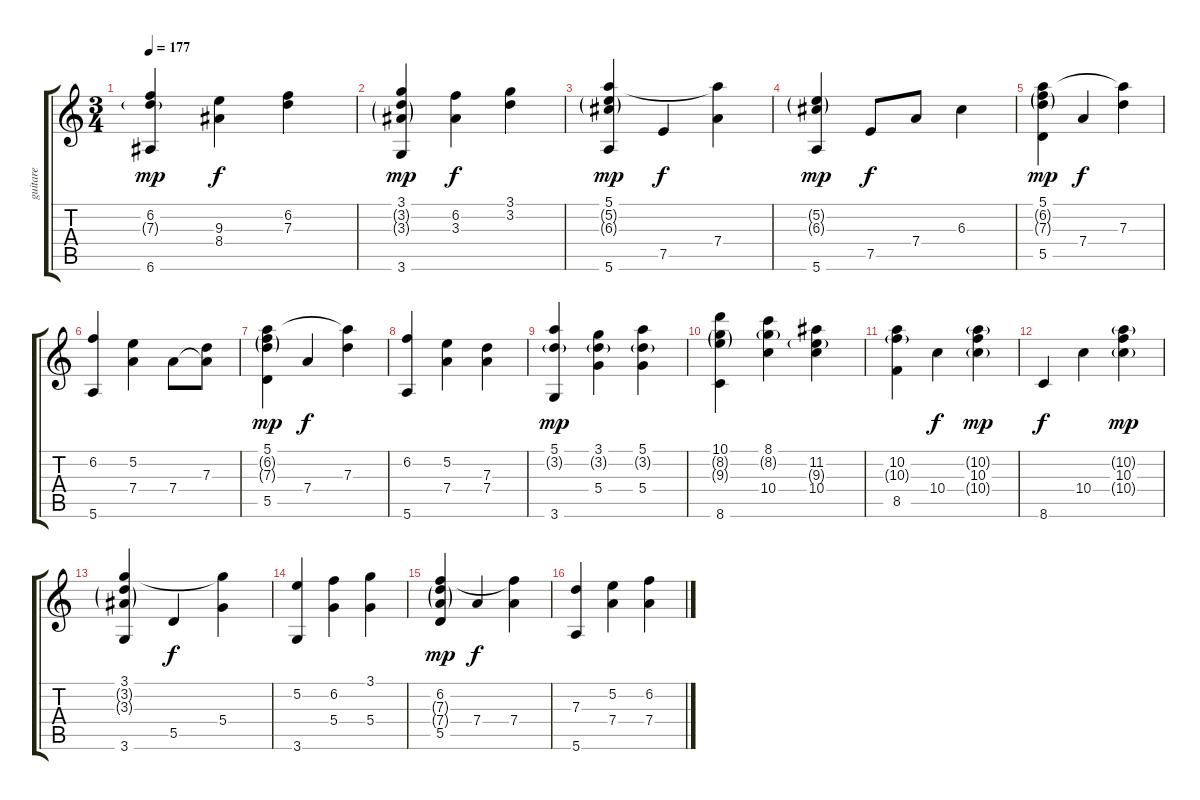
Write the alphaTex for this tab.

\track ("guitare" "guitare") {instrument acousticguitarnylon}
\staff {score tabs}
\tuning (E4 B3 G3 D3 A2 E2) {hide}
\ts (3 4)
\tempo 177
\clef g2
\ks c
(6.2 7.3{g} 6.6).4{dy mp} (9.3 8.4).4{dy f} (6.2 7.3).4 |
(3.1 3.2{g} 3.3{g} 3.6).4{dy mp} (6.2 3.3).4{dy f} (3.1 3.2).4 |
(5.1 5.2{g} 6.3{g} 5.6).4{dy mp} 7.5.4{dy f} (5.1{t} 7.4).4 |
(5.2{g} 6.3{g} 5.6).4{dy mp} 7.5.8{dy f} 7.4.8 6.3.4 |
(5.1 6.2{g} 7.3{g} 5.5).4{dy mp} 7.4.4{dy f} (5.1{t} 7.3).4 |
(6.2 5.6).4 (5.2 7.4).4 7.4.8 (7.3 7.4{t}).8 |
(5.1 6.2{g} 7.3{g} 5.5).4{dy mp} 7.4.4{dy f} (5.1{t} 7.3).4 |
(6.2 5.6).4 (5.2 7.4).4 (7.3 7.4).4 |
(5.1 3.2{g} 3.6).4{dy mp} (3.1 3.2{g} 5.4).4 (5.1 3.2{g} 5.4).4 |
(10.1 8.2{g} 9.3{g} 8.6).4 (8.1 8.2{g} 10.4).4 (11.2 9.3{g} 10.4).4 |
(10.2 10.3{g} 8.5).4 10.4.4{dy f} (10.2{g} 10.3 10.4{g}).4{dy mp} |
8.6.4{dy f} 10.4.4 (10.2{g} 10.3 10.4{g}).4{dy mp} |
(3.1 3.2{g} 3.3{g} 3.6).4 5.5.4{dy f} (3.1{t} 5.4).4 |
(5.2 3.6).4 (6.2 5.4).4 (3.1 5.4).4 |
(6.2 7.3{g} 7.4{g} 5.5).4{dy mp} 7.4.4{dy f} (6.2{t} 7.4).4 |
(7.3 5.6).4 (5.2 7.4).4 (6.2 7.4).4
